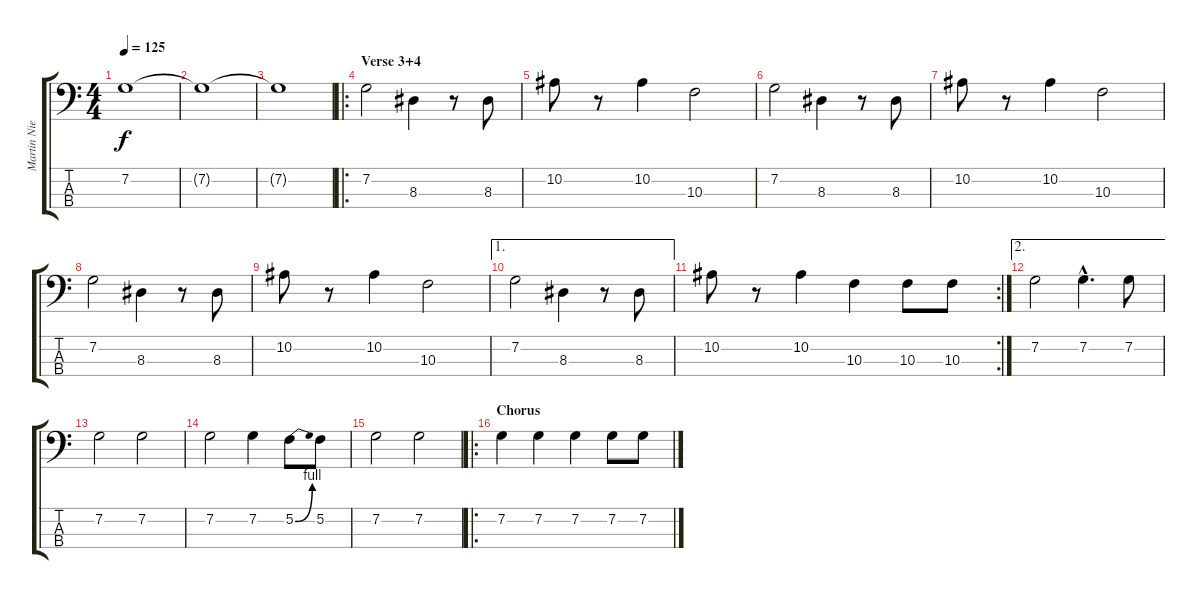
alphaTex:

\track ("Martin Nielsen (Bass)" "Martin Nie") {instrument electricbassfinger}
\staff {score tabs}
\tuning (F2 C2 G1 D1) {hide}
\ts (4 4)
\tempo 125
\clef f4
\ks c
7.2{t}.1{dy f} |
7.2{t}.1 |
7.2{t}.1 |
\ro
\section ("" "Verse 3+4")
7.2.2 8.3.4 r.8 8.3.8 |
10.2.8 r.8 10.2.4 10.3.2 |
7.2.2 8.3.4 r.8 8.3.8 |
10.2.8 r.8 10.2.4 10.3.2 |
7.2.2 8.3.4 r.8 8.3.8 |
10.2.8 r.8 10.2.4 10.3.2 |
\ae 1
7.2.2 8.3.4 r.8 8.3.8 |
\rc 2
10.2.8 r.8 10.2.4 10.3.4 10.3.8 10.3.8 |
\ae 2
7.2.2 7.2{hac}.4{d} 7.2.8 |
7.2.2 7.2.2 |
7.2.2 7.2.4 5.2{be (bend 0 0 60 4)}.8 5.2.8 |
7.2.2 7.2.2 |
\ro
\section ("" "Chorus")
7.2.4 7.2.4 7.2.4 7.2.8 7.2.8
